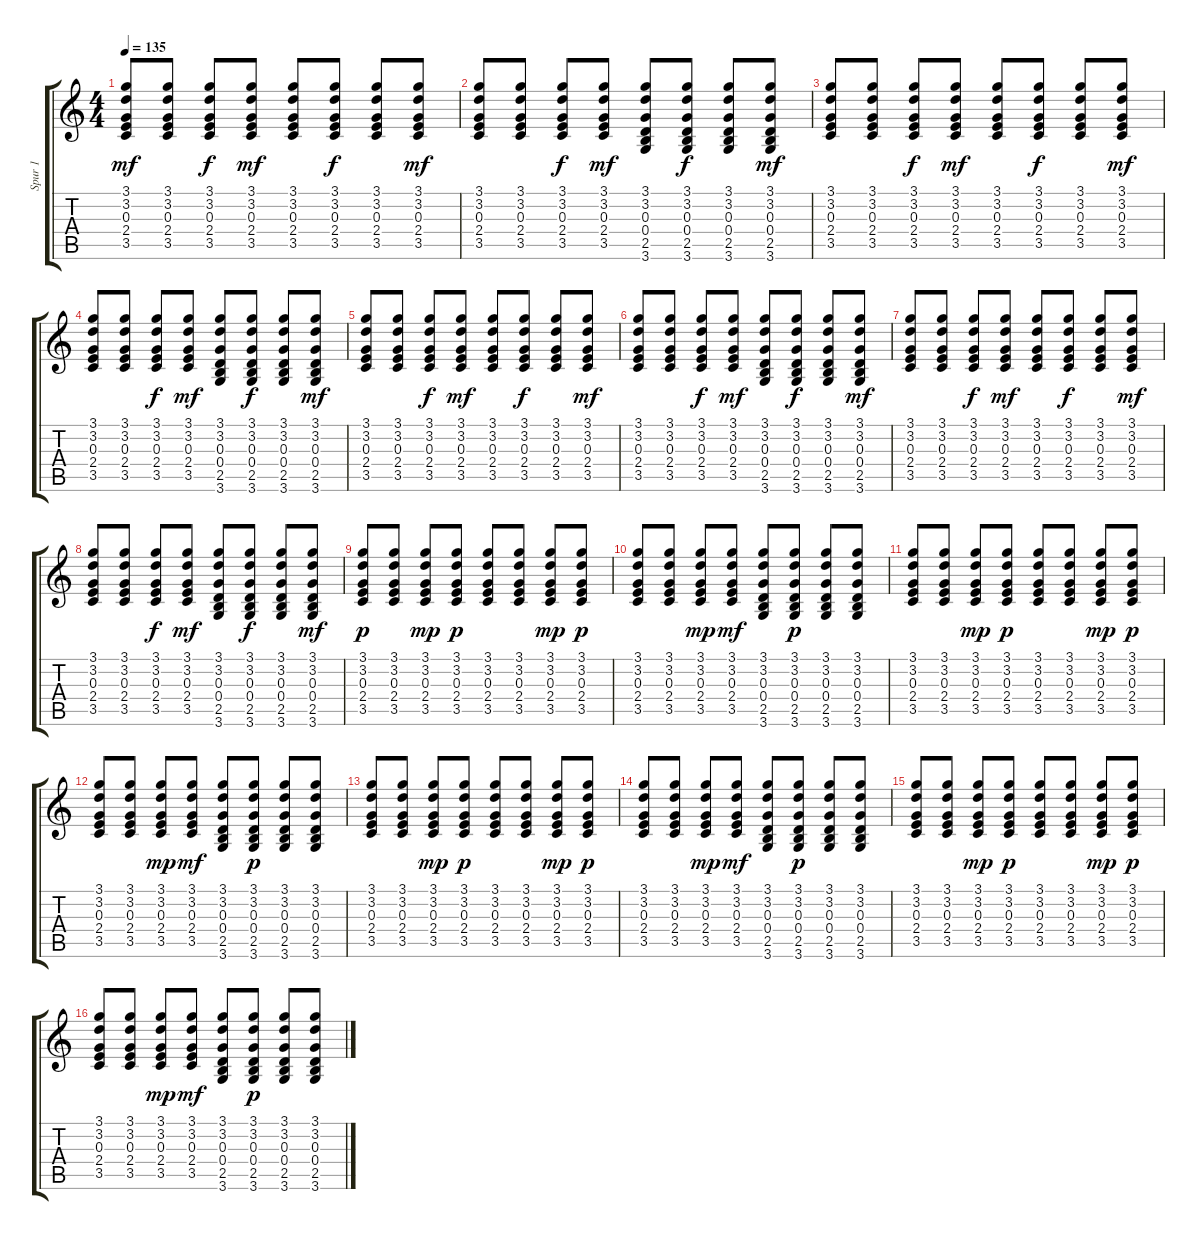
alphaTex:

\track ("Spur 1" "Spur 1") {instrument acousticguitarsteel}
\staff {score tabs}
\tuning (E4 B3 G3 D3 A2 E2) {hide}
\ts (4 4)
\tempo 135
\clef g2
\ks c
(3.1 3.2 0.3 2.4 3.5).8{dy mf instrument acousticguitarsteel} (3.1 3.2 0.3 2.4 3.5).8 (3.1 3.2 0.3 2.4 3.5).8{dy f} (3.1 3.2 0.3 2.4 3.5).8{dy mf} (3.1 3.2 0.3 2.4 3.5).8 (3.1 3.2 0.3 2.4 3.5).8{dy f} (3.1 3.2 0.3 2.4 3.5).8 (3.1 3.2 0.3 2.4 3.5).8{dy mf} |
(3.1 3.2 0.3 2.4 3.5).8 (3.1 3.2 0.3 2.4 3.5).8 (3.1 3.2 0.3 2.4 3.5).8{dy f} (3.1 3.2 0.3 2.4 3.5).8{dy mf} (3.1 3.2 0.3 0.4 2.5 3.6).8 (3.1 3.2 0.3 0.4 2.5 3.6).8{dy f} (3.1 3.2 0.3 0.4 2.5 3.6).8 (3.1 3.2 0.3 0.4 2.5 3.6).8{dy mf} |
(3.1 3.2 0.3 2.4 3.5).8 (3.1 3.2 0.3 2.4 3.5).8 (3.1 3.2 0.3 2.4 3.5).8{dy f} (3.1 3.2 0.3 2.4 3.5).8{dy mf} (3.1 3.2 0.3 2.4 3.5).8 (3.1 3.2 0.3 2.4 3.5).8{dy f} (3.1 3.2 0.3 2.4 3.5).8 (3.1 3.2 0.3 2.4 3.5).8{dy mf} |
(3.1 3.2 0.3 2.4 3.5).8 (3.1 3.2 0.3 2.4 3.5).8 (3.1 3.2 0.3 2.4 3.5).8{dy f} (3.1 3.2 0.3 2.4 3.5).8{dy mf} (3.1 3.2 0.3 0.4 2.5 3.6).8 (3.1 3.2 0.3 0.4 2.5 3.6).8{dy f} (3.1 3.2 0.3 0.4 2.5 3.6).8 (3.1 3.2 0.3 0.4 2.5 3.6).8{dy mf} |
(3.1 3.2 0.3 2.4 3.5).8 (3.1 3.2 0.3 2.4 3.5).8 (3.1 3.2 0.3 2.4 3.5).8{dy f} (3.1 3.2 0.3 2.4 3.5).8{dy mf} (3.1 3.2 0.3 2.4 3.5).8 (3.1 3.2 0.3 2.4 3.5).8{dy f} (3.1 3.2 0.3 2.4 3.5).8 (3.1 3.2 0.3 2.4 3.5).8{dy mf} |
(3.1 3.2 0.3 2.4 3.5).8 (3.1 3.2 0.3 2.4 3.5).8 (3.1 3.2 0.3 2.4 3.5).8{dy f} (3.1 3.2 0.3 2.4 3.5).8{dy mf} (3.1 3.2 0.3 0.4 2.5 3.6).8 (3.1 3.2 0.3 0.4 2.5 3.6).8{dy f} (3.1 3.2 0.3 0.4 2.5 3.6).8 (3.1 3.2 0.3 0.4 2.5 3.6).8{dy mf} |
(3.1 3.2 0.3 2.4 3.5).8 (3.1 3.2 0.3 2.4 3.5).8 (3.1 3.2 0.3 2.4 3.5).8{dy f} (3.1 3.2 0.3 2.4 3.5).8{dy mf} (3.1 3.2 0.3 2.4 3.5).8 (3.1 3.2 0.3 2.4 3.5).8{dy f} (3.1 3.2 0.3 2.4 3.5).8 (3.1 3.2 0.3 2.4 3.5).8{dy mf} |
(3.1 3.2 0.3 2.4 3.5).8 (3.1 3.2 0.3 2.4 3.5).8 (3.1 3.2 0.3 2.4 3.5).8{dy f} (3.1 3.2 0.3 2.4 3.5).8{dy mf} (3.1 3.2 0.3 0.4 2.5 3.6).8 (3.1 3.2 0.3 0.4 2.5 3.6).8{dy f} (3.1 3.2 0.3 0.4 2.5 3.6).8 (3.1 3.2 0.3 0.4 2.5 3.6).8{dy mf} |
\section ("" "")
(3.1 3.2 0.3 2.4 3.5).8{dy p} (3.1 3.2 0.3 2.4 3.5).8 (3.1 3.2 0.3 2.4 3.5).8{dy mp} (3.1 3.2 0.3 2.4 3.5).8{dy p} (3.1 3.2 0.3 2.4 3.5).8 (3.1 3.2 0.3 2.4 3.5).8 (3.1 3.2 0.3 2.4 3.5).8{dy mp} (3.1 3.2 0.3 2.4 3.5).8{dy p} |
(3.1 3.2 0.3 2.4 3.5).8 (3.1 3.2 0.3 2.4 3.5).8 (3.1 3.2 0.3 2.4 3.5).8{dy mp} (3.1 3.2 0.3 2.4 3.5).8{dy mf} (3.1 3.2 0.3 0.4 2.5 3.6).8 (3.1 3.2 0.3 0.4 2.5 3.6).8{dy p} (3.1 3.2 0.3 0.4 2.5 3.6).8 (3.1 3.2 0.3 0.4 2.5 3.6).8 |
(3.1 3.2 0.3 2.4 3.5).8 (3.1 3.2 0.3 2.4 3.5).8 (3.1 3.2 0.3 2.4 3.5).8{dy mp} (3.1 3.2 0.3 2.4 3.5).8{dy p} (3.1 3.2 0.3 2.4 3.5).8 (3.1 3.2 0.3 2.4 3.5).8 (3.1 3.2 0.3 2.4 3.5).8{dy mp} (3.1 3.2 0.3 2.4 3.5).8{dy p} |
(3.1 3.2 0.3 2.4 3.5).8 (3.1 3.2 0.3 2.4 3.5).8 (3.1 3.2 0.3 2.4 3.5).8{dy mp} (3.1 3.2 0.3 2.4 3.5).8{dy mf} (3.1 3.2 0.3 0.4 2.5 3.6).8 (3.1 3.2 0.3 0.4 2.5 3.6).8{dy p} (3.1 3.2 0.3 0.4 2.5 3.6).8 (3.1 3.2 0.3 0.4 2.5 3.6).8 |
(3.1 3.2 0.3 2.4 3.5).8 (3.1 3.2 0.3 2.4 3.5).8 (3.1 3.2 0.3 2.4 3.5).8{dy mp} (3.1 3.2 0.3 2.4 3.5).8{dy p} (3.1 3.2 0.3 2.4 3.5).8 (3.1 3.2 0.3 2.4 3.5).8 (3.1 3.2 0.3 2.4 3.5).8{dy mp} (3.1 3.2 0.3 2.4 3.5).8{dy p} |
(3.1 3.2 0.3 2.4 3.5).8 (3.1 3.2 0.3 2.4 3.5).8 (3.1 3.2 0.3 2.4 3.5).8{dy mp} (3.1 3.2 0.3 2.4 3.5).8{dy mf} (3.1 3.2 0.3 0.4 2.5 3.6).8 (3.1 3.2 0.3 0.4 2.5 3.6).8{dy p} (3.1 3.2 0.3 0.4 2.5 3.6).8 (3.1 3.2 0.3 0.4 2.5 3.6).8 |
(3.1 3.2 0.3 2.4 3.5).8 (3.1 3.2 0.3 2.4 3.5).8 (3.1 3.2 0.3 2.4 3.5).8{dy mp} (3.1 3.2 0.3 2.4 3.5).8{dy p} (3.1 3.2 0.3 2.4 3.5).8 (3.1 3.2 0.3 2.4 3.5).8 (3.1 3.2 0.3 2.4 3.5).8{dy mp} (3.1 3.2 0.3 2.4 3.5).8{dy p} |
(3.1 3.2 0.3 2.4 3.5).8 (3.1 3.2 0.3 2.4 3.5).8 (3.1 3.2 0.3 2.4 3.5).8{dy mp} (3.1 3.2 0.3 2.4 3.5).8{dy mf} (3.1 3.2 0.3 0.4 2.5 3.6).8 (3.1 3.2 0.3 0.4 2.5 3.6).8{dy p} (3.1 3.2 0.3 0.4 2.5 3.6).8 (3.1 3.2 0.3 0.4 2.5 3.6).8
